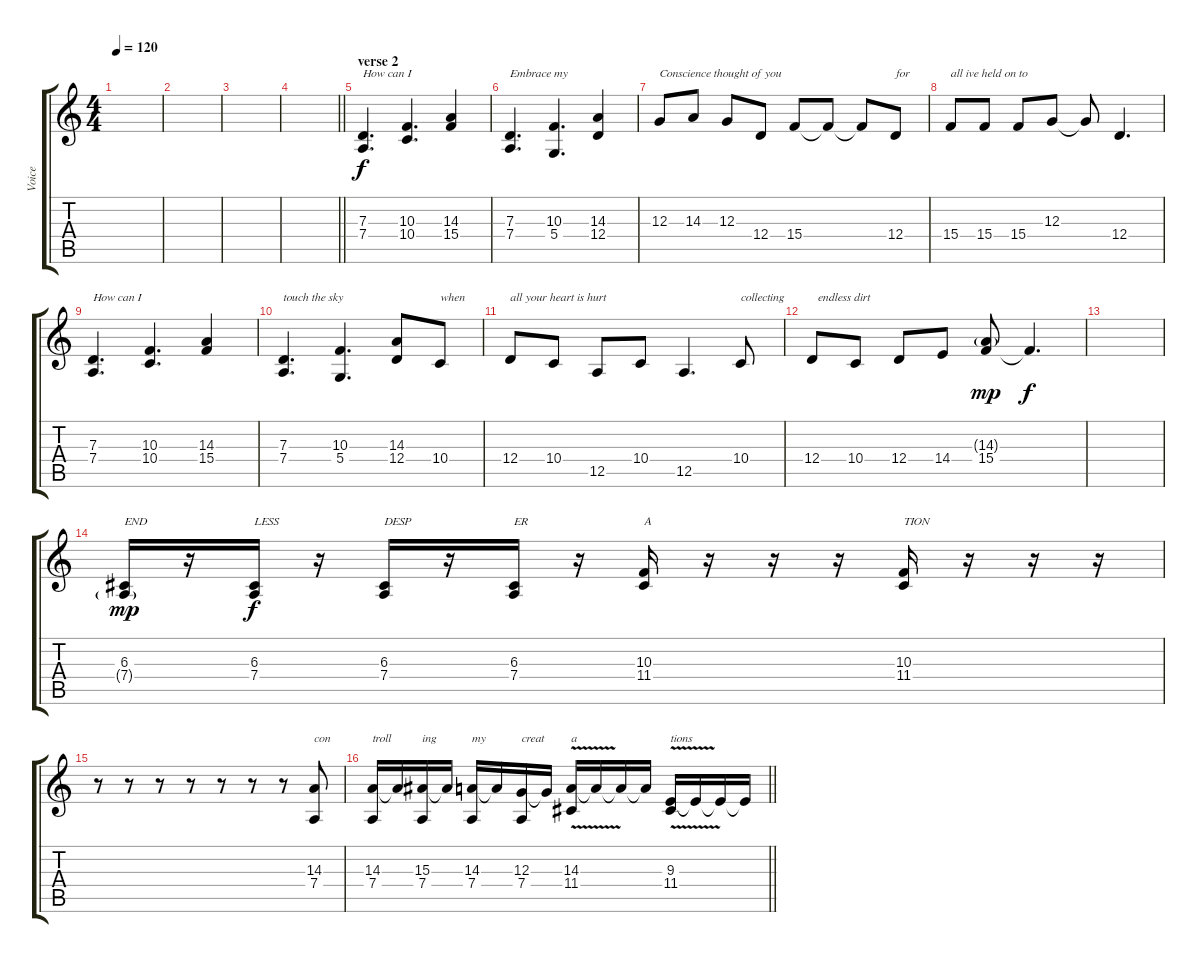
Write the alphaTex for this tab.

\track ("Voice" "Voice") {instrument tenorsax}
\staff {score tabs}
\tuning (E4 B3 G3 D3 A2 E2) {hide}
\ts (4 4)
\tempo 120
\clef g2
\ks c
|
|
|
\barLineRight lightlight
|
\section ("" "verse 2")
(7.3 7.4).4{d txt "How can I"} (10.3 10.4).4{d} (14.3 15.4).4 |
(7.3 7.4).4{d txt "Embrace my"} (10.3 5.4).4{d} (14.3 12.4).4 |
12.3.8{txt "Conscience thought of you"} 14.3.8 12.3.8 12.4.8 15.4.8 15.4{t}.8 15.4{t}.8 12.4.8{txt "for"} |
15.4.8{txt "all ive held on to"} 15.4.8 15.4.8 12.3.8 12.3{t}.8 12.4.4{d} |
(7.3 7.4).4{d txt "How can I"} (10.3 10.4).4{d} (14.3 15.4).4 |
(7.3 7.4).4{d txt "touch the sky"} (10.3 5.4).4{d} (14.3 12.4).8 10.4.8{txt "when"} |
12.4.8{txt "all your heart is hurt"} 10.4.8 12.5.8 10.4.8 12.5.4{d} 10.4.8{txt "collecting"} |
12.4.8{txt "  endless dirt"} 10.4.8 12.4.8 14.4.8 (14.3{g} 15.4).8{dy mp} 15.4{t}.4{d dy f} |
|
(6.3 7.4{g}).16{txt "END" dy mp} r.16 (6.3 7.4).16{txt "LESS" dy f} r.16 (6.3 7.4).16{txt "DESP"} r.16 (6.3 7.4).16{txt "ER"} r.16 (10.3 11.4).16{txt "A"} r.16 r.16 r.16 (10.3 11.4).16{txt "TION"} r.16 r.16 r.16 |
r.8 r.8 r.8 r.8 r.8 r.8 r.8 (14.3 7.4).8{txt "con"} |
\barLineRight lightlight
(14.3 7.4).16{txt "troll"} 14.3{t}.16 (15.3 7.4).16{txt "ing"} 15.3{t}.16 (14.3 7.4).16{txt "my"} 14.3{t}.16 (12.3 7.4).16{txt "creat"} 12.3{t}.16 (14.3{v} 11.4).16{txt "a"} 14.3{t}.16 14.3{t}.16 14.3{t}.16 (9.3{v} 11.4).16{txt "tions"} 9.3{t}.16 9.3{t}.16 9.3{t}.16
